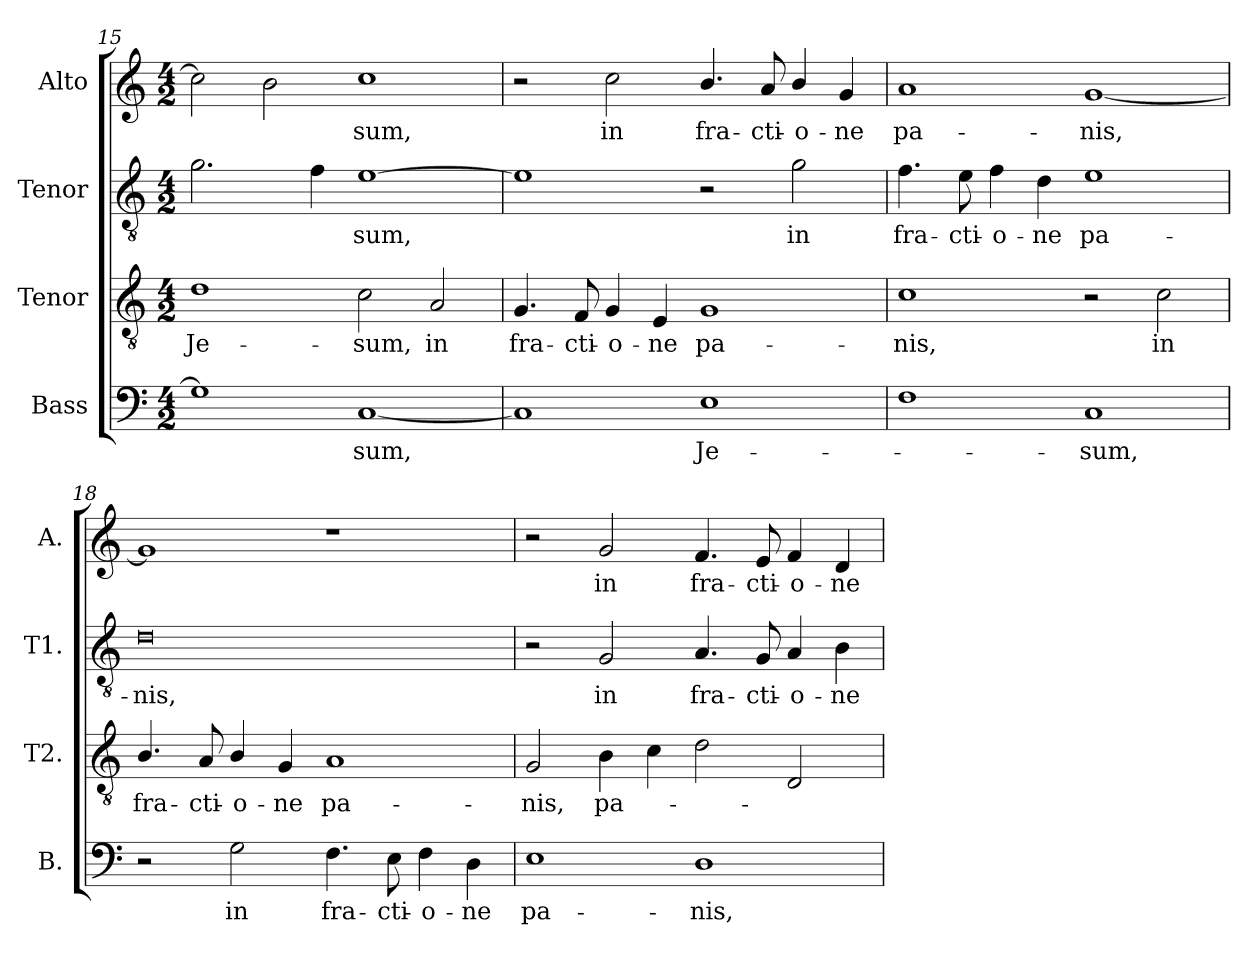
**kern	**text	**kern	**text	**kern	**text	**kern	**text
*part4	*part4	*part3	*part3	*part2	*part2	*part1	*part1
*staff4	*staff4	*staff3	*staff3	*staff2	*staff2	*staff1	*staff1
*I"Bass	*	*I"Tenor	*	*I"Tenor	*	*I"Alto	*
*I'B.	*	*I'T2.	*	*I'T1.	*	*I'A.	*
!!LO:LB:g=z
*clefF4	*	*clefGv2	*	*clefGv2	*	*clefG2	*
*	*	*ITrd7c12	*	*ITrd7c12	*	*	*
*k[]	*	*k[]	*	*k[]	*	*k[]	*
*C:	*	*C:	*	*C:	*	*C:	*
*M4/2	*	*M4/2	*	*M4/2	*	*M4/2	*
=15	=15	=15	=15	=15	=15	=15	=15
!	!	!	!LO:LY:b:color=#000000	!	!	!	!
1Gi]	.	1Di	Je-	2.Gi\	.	2cci\]	.
.	.	.	.	.	.	2bi\	.
.	.	.	.	4Fi\	.	.	.
!	!LO:LY:b:color=#000000	!	!	!	!	!	!
!	!	!	!LO:LY:b:color=#000000	!	!	!	!
!	!	!	!	!	!LO:LY:b:color=#000000	!	!
!	!	!	!	!	!	!	!LO:LY:b:color=#000000
[1Ci	-sum,	2Ci\	-sum,	[1Ei	-sum,	1cci	-sum,
!	!	!	!LO:LY:b:color=#000000	!	!	!	!
.	.	2AAi/	in	.	.	.	.
=16	=16	=16	=16	=16	=16	=16	=16
!	!	!	!LO:LY:b:color=#000000	!	!	!	!
1Ci]	.	4.GGi/	fra-	1Ei]	.	2r	.
!	!	!	!LO:LY:b:color=#000000	!	!	!	!
.	.	8FFi/	-cti-	.	.	.	.
!	!	!	!LO:LY:b:color=#000000	!	!	!	!
!	!	!	!	!	!	!	!LO:LY:b:color=#000000
.	.	4GGi/	-o-	.	.	2cci\	in
!	!	!	!LO:LY:b:color=#000000	!	!	!	!
.	.	4EEi/	-ne	.	.	.	.
!	!LO:LY:b:color=#000000	!	!	!	!	!	!
!	!	!	!LO:LY:b:color=#000000	!	!	!	!
!	!	!	!	!	!	!	!LO:LY:b:color=#000000
1Ei	Je-	1GGi	pa-	2r	.	4.bi/	fra-
!	!	!	!	!	!	!	!LO:LY:b:color=#000000
.	.	.	.	.	.	8ai/	-cti-
!	!	!	!	!	!LO:LY:b:color=#000000	!	!
!	!	!	!	!	!	!	!LO:LY:b:color=#000000
.	.	.	.	2Gi\	in	4bi/	-o-
!	!	!	!	!	!	!	!LO:LY:b:color=#000000
.	.	.	.	.	.	4gi/	-ne
=17	=17	=17	=17	=17	=17	=17	=17
!	!	!	!LO:LY:b:color=#000000	!	!	!	!
!	!	!	!	!	!LO:LY:b:color=#000000	!	!
!	!	!	!	!	!	!	!LO:LY:b:color=#000000
1Fi	.	1Ci	-nis,	4.Fi\	fra-	1ai	pa-
!	!	!	!	!	!LO:LY:b:color=#000000	!	!
.	.	.	.	8Ei\	-cti-	.	.
!	!	!	!	!	!LO:LY:b:color=#000000	!	!
.	.	.	.	4Fi\	-o-	.	.
!	!	!	!	!	!LO:LY:b:color=#000000	!	!
.	.	.	.	4Di\	-ne	.	.
!	!LO:LY:b:color=#000000	!	!	!	!	!	!
!	!	!	!	!	!LO:LY:b:color=#000000	!	!
!	!	!	!	!	!	!	!LO:LY:b:color=#000000
1Ci	-sum,	2r	.	1Ei	pa-	[1gi	-nis,
!	!	!	!LO:LY:b:color=#000000	!	!	!	!
.	.	2Ci\	in	.	.	.	.
=18	=18	=18	=18	=18	=18	=18	=18
!	!	!	!LO:LY:b:color=#000000	!	!	!	!
!	!	!	!	!	!LO:LY:b:color=#000000	!	!
2r	.	4.BBi/	fra-	0Di	-nis,	1gi]	.
!	!	!	!LO:LY:b:color=#000000	!	!	!	!
.	.	8AAi/	-cti-	.	.	.	.
!	!LO:LY:b:color=#000000	!	!	!	!	!	!
!	!	!	!LO:LY:b:color=#000000	!	!	!	!
2Gi\	in	4BBi/	-o-	.	.	.	.
!	!	!	!LO:LY:b:color=#000000	!	!	!	!
.	.	4GGi/	-ne	.	.	.	.
!	!LO:LY:b:color=#000000	!	!	!	!	!	!
!	!	!	!LO:LY:b:color=#000000	!	!	!	!
4.Fi\	fra-	1AAi	pa-	.	.	1r	.
!	!LO:LY:b:color=#000000	!	!	!	!	!	!
8Ei\	-cti-	.	.	.	.	.	.
!	!LO:LY:b:color=#000000	!	!	!	!	!	!
4Fi\	-o-	.	.	.	.	.	.
!	!LO:LY:b:color=#000000	!	!	!	!	!	!
4Di\	-ne	.	.	.	.	.	.
!!LO:PB:g=z
=19	=19	=19	=19	=19	=19	=19	=19
!	!LO:LY:b:color=#000000	!	!	!	!	!	!
!	!	!	!LO:LY:b:color=#000000	!	!	!	!
1Ei	pa-	2GGi/	-nis,	2r	.	2r	.
!	!	!	!LO:LY:b:color=#000000	!	!	!	!
!	!	!	!	!	!LO:LY:b:color=#000000	!	!
!	!	!	!	!	!	!	!LO:LY:b:color=#000000
.	.	4BBi\	pa-	2GGi/	in	2gi/	in
.	.	4Ci\	.	.	.	.	.
!	!LO:LY:b:color=#000000	!	!	!	!	!	!
!	!	!	!	!	!LO:LY:b:color=#000000	!	!
!	!	!	!	!	!	!	!LO:LY:b:color=#000000
1Di	-nis,	2Di\	.	4.AAi/	fra-	4.fi/	fra-
!	!	!	!	!	!LO:LY:b:color=#000000	!	!
!	!	!	!	!	!	!	!LO:LY:b:color=#000000
.	.	.	.	8GGi/	-cti-	8ei/	-cti-
!	!	!	!	!	!LO:LY:b:color=#000000	!	!
!	!	!	!	!	!	!	!LO:LY:b:color=#000000
.	.	2DDi/	.	4AAi/	-o-	4fi/	-o-
!	!	!	!	!	!LO:LY:b:color=#000000	!	!
!	!	!	!	!	!	!	!LO:LY:b:color=#000000
.	.	.	.	4BBi\	-ne	4di/	-ne
=	=	=	=	=	=	=	=
*-	*-	*-	*-	*-	*-	*-	*-
